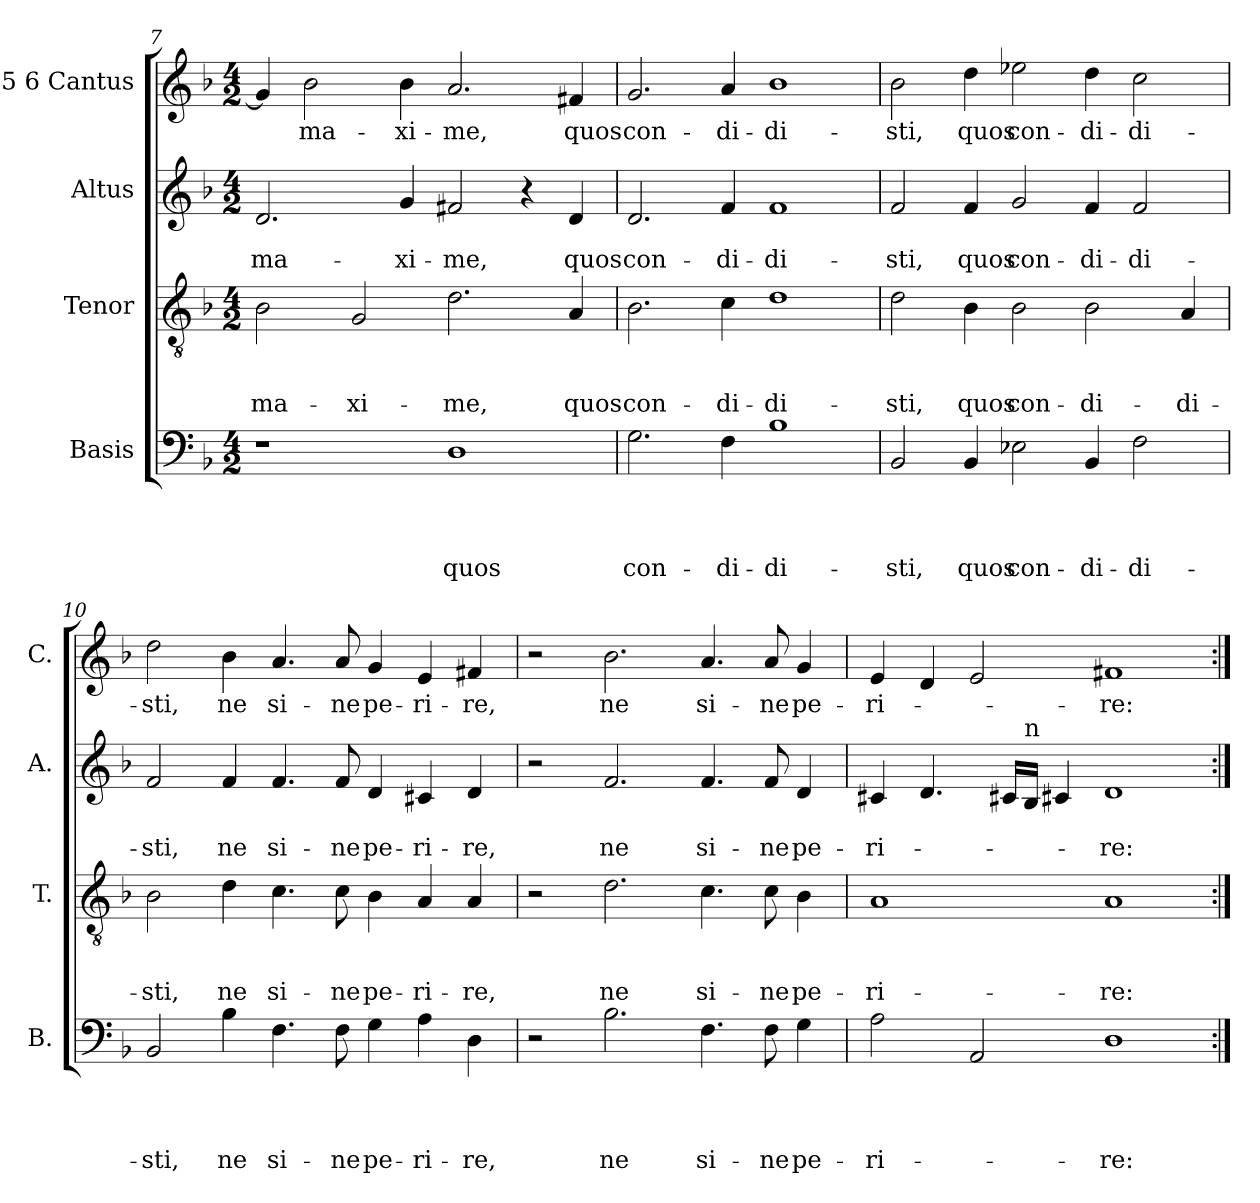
**kern	**text	**text	**text	**text	**kern	**text	**text	**text	**kern	**text	**text	**kern	**text
*part4	*part4	*part4	*part4	*part4	*part3	*part3	*part3	*part3	*part2	*part2	*part2	*part1	*part1
*staff4	*staff4	*staff4	*staff4	*staff4	*staff3	*staff3	*staff3	*staff3	*staff2	*staff2	*staff2	*staff1	*staff1
*I"Basis	*	*	*	*	*I"Tenor	*	*	*	*I"Altus	*	*	*I"5 6 Cantus	*
*I'B.	*	*	*	*	*I'T.	*	*	*	*I'A.	*	*	*I'C.	*
*clefF4	*	*	*	*	*clefGv2	*	*	*	*clefG2	*	*	*clefG2	*
*k[b-]	*	*	*	*	*k[b-]	*	*	*	*k[b-]	*	*	*k[b-]	*
*F:	*	*	*	*	*F:	*	*	*	*F:	*	*	*F:	*
*M4/2	*	*	*	*	*M4/2	*	*	*	*M4/2	*	*	*M4/2	*
=7	=7	=7	=7	=7	=7	=7	=7	=7	=7	=7	=7	=7	=7
!	!	!	!	!	!	!	!	!LO:LY:b	!	!	!LO:LY:b	!	!
1r	.	.	.	.	2B-\	.	.	ma-	2.d/	.	ma-	4g/]	.
!	!	!	!	!	!	!	!	!	!	!	!	!	!LO:LY:b
.	.	.	.	.	.	.	.	.	.	.	.	2b-\	ma-
!	!	!	!	!	!	!	!	!LO:LY:b	!	!	!	!	!
.	.	.	.	.	2G/	.	.	-xi-	.	.	.	.	.
!	!	!	!	!	!	!	!	!	!	!	!LO:LY:b	!	!LO:LY:b
.	.	.	.	.	.	.	.	.	4g/	.	-xi-	4b-\	-xi-
!	!	!	!	!LO:LY:b	!	!	!	!LO:LY:b	!	!	!LO:LY:b	!	!LO:LY:b
1D	.	.	.	quos	2.d\	.	.	-me,	2f#X/	.	-me,	2.a/	-me,
.	.	.	.	.	.	.	.	.	4r	.	.	.	.
!	!	!	!	!	!	!	!	!LO:LY:b	!	!	!LO:LY:b	!	!LO:LY:b
.	.	.	.	.	4A/	.	.	quos	4d/	.	quos	4f#X/	quos
=8	=8	=8	=8	=8	=8	=8	=8	=8	=8	=8	=8	=8	=8
!	!	!	!	!LO:LY:b	!	!	!	!LO:LY:b	!	!	!LO:LY:b	!	!LO:LY:b
2.G\	.	.	.	con-	2.B-\	.	.	con-	2.d/	.	con-	2.g/	con-
!	!	!	!	!LO:LY:b	!	!	!	!LO:LY:b	!	!	!LO:LY:b	!	!LO:LY:b
4F\	.	.	.	-di-	4c\	.	.	-di-	4f/	.	-di-	4a/	-di-
!	!	!	!	!LO:LY:b	!	!	!	!LO:LY:b	!	!	!LO:LY:b	!	!LO:LY:b
1B-	.	.	.	-di-	1d	.	.	-di-	1f	.	-di-	1b-	-di-
=9	=9	=9	=9	=9	=9	=9	=9	=9	=9	=9	=9	=9	=9
!	!	!	!	!LO:LY:b	!	!	!	!LO:LY:b	!	!	!LO:LY:b	!	!LO:LY:b
2BB-/	.	.	.	-sti,	2d\	.	.	-sti,	2f/	.	-sti,	2b-\	-sti,
!	!	!	!	!LO:LY:b	!	!	!	!LO:LY:b	!	!	!LO:LY:b	!	!LO:LY:b
4BB-/	.	.	.	quos	4B-\	.	.	quos	4f/	.	quos	4dd\	quos
!	!	!	!	!LO:LY:b	!	!	!	!LO:LY:b	!	!	!LO:LY:b	!	!LO:LY:b
2E-X\	.	.	.	con-	2B-\	.	.	con-	2g/	.	con-	2ee-X\	con-
!	!	!	!	!LO:LY:b	!	!	!	!LO:LY:b	!	!	!LO:LY:b	!	!LO:LY:b
4BB-/	.	.	.	-di-	2B-\	.	.	-di-	4f/	.	-di-	4dd\	-di-
!	!	!	!	!LO:LY:b	!	!	!	!	!	!	!LO:LY:b	!	!LO:LY:b
2F\	.	.	.	-di-	.	.	.	.	2f/	.	-di-	2cc\	-di-
!	!	!	!	!	!	!	!	!LO:LY:b	!	!	!	!	!
.	.	.	.	.	4A/	.	.	-di-	.	.	.	.	.
!!LO:LB:g=z
=10	=10	=10	=10	=10	=10	=10	=10	=10	=10	=10	=10	=10	=10
!	!	!	!	!LO:LY:b	!	!	!	!LO:LY:b	!	!	!LO:LY:b	!	!LO:LY:b
2BB-/	.	.	.	-sti,	2B-\	.	.	-sti,	2f/	.	-sti,	2dd\	-sti,
!	!	!	!	!LO:LY:b	!	!	!	!LO:LY:b	!	!	!LO:LY:b	!	!LO:LY:b
4B-\	.	.	.	ne	4d\	.	.	ne	4f/	.	ne	4b-\	ne
!	!	!	!	!LO:LY:b	!	!	!	!LO:LY:b	!	!	!LO:LY:b	!	!LO:LY:b
4.F\	.	.	.	si-	4.c\	.	.	si-	4.f/	.	si-	4.a/	si-
!	!	!	!	!LO:LY:b	!	!	!	!LO:LY:b	!	!	!LO:LY:b	!	!LO:LY:b
8F\	.	.	.	-ne	8c\	.	.	-ne	8f/	.	-ne	8a/	-ne
!	!	!	!	!LO:LY:b	!	!	!	!LO:LY:b	!	!	!LO:LY:b	!	!LO:LY:b
4G\	.	.	.	pe-	4B-\	.	.	pe-	4d/	.	pe-	4g/	pe-
!	!	!	!	!LO:LY:b	!	!	!	!LO:LY:b	!	!	!LO:LY:b	!	!LO:LY:b
4A\	.	.	.	-ri-	4A/	.	.	-ri-	4c#X/	.	-ri-	4e/	-ri-
!	!	!	!	!LO:LY:b	!	!	!	!LO:LY:b	!	!	!LO:LY:b	!	!LO:LY:b
4D\	.	.	.	-re,	4A/	.	.	-re,	4d/	.	-re,	4f#X/	-re,
=11	=11	=11	=11	=11	=11	=11	=11	=11	=11	=11	=11	=11	=11
2r	.	.	.	.	2r	.	.	.	2r	.	.	2r	.
!	!	!	!	!LO:LY:b	!	!	!	!LO:LY:b	!	!	!LO:LY:b	!	!LO:LY:b
2.B-\	.	.	.	ne	2.d\	.	.	ne	2.f/	.	ne	2.b-\	ne
!	!	!	!	!LO:LY:b	!	!	!	!LO:LY:b	!	!	!LO:LY:b	!	!LO:LY:b
4.F\	.	.	.	si-	4.c\	.	.	si-	4.f/	.	si-	4.a/	si-
!	!	!	!	!LO:LY:b	!	!	!	!LO:LY:b	!	!	!LO:LY:b	!	!LO:LY:b
8F\	.	.	.	-ne	8c\	.	.	-ne	8f/	.	-ne	8a/	-ne
!	!	!	!	!LO:LY:b	!	!	!	!LO:LY:b	!	!	!LO:LY:b	!	!LO:LY:b
4G\	.	.	.	pe-	4B-\	.	.	pe-	4d/	.	pe-	4g/	pe-
=12	=12	=12	=12	=12	=12	=12	=12	=12	=12	=12	=12	=12	=12
!	!	!	!	!LO:LY:b	!	!	!	!LO:LY:b	!	!	!LO:LY:b	!	!LO:LY:b
2A\	.	.	.	-ri-	1A	.	.	-ri-	4c#X/	.	-ri-	4e/	-ri-
.	.	.	.	.	.	.	.	.	4.d/	.	.	4d/	.
2AA/	.	.	.	.	.	.	.	.	.	.	.	2e/	.
.	.	.	.	.	.	.	.	.	16c#X/LL	.	.	.	.
!	!	!	!	!	!	!	!	!	!LO:TX:a:t=n	!	!	!	!
.	.	.	.	.	.	.	.	.	16B-/JJ	.	.	.	.
.	.	.	.	.	.	.	.	.	4c#X/	.	.	.	.
!	!	!	!	!LO:LY:b	!	!	!	!LO:LY:b	!	!	!LO:LY:b	!	!LO:LY:b
1D	.	.	.	-re:	1A	.	.	-re:	1d	.	-re:	1f#X	-re:
=:|!	=:|!	=:|!	=:|!	=:|!	=:|!	=:|!	=:|!	=:|!	=:|!	=:|!	=:|!	=:|!	=:|!
*-	*-	*-	*-	*-	*-	*-	*-	*-	*-	*-	*-	*-	*-
